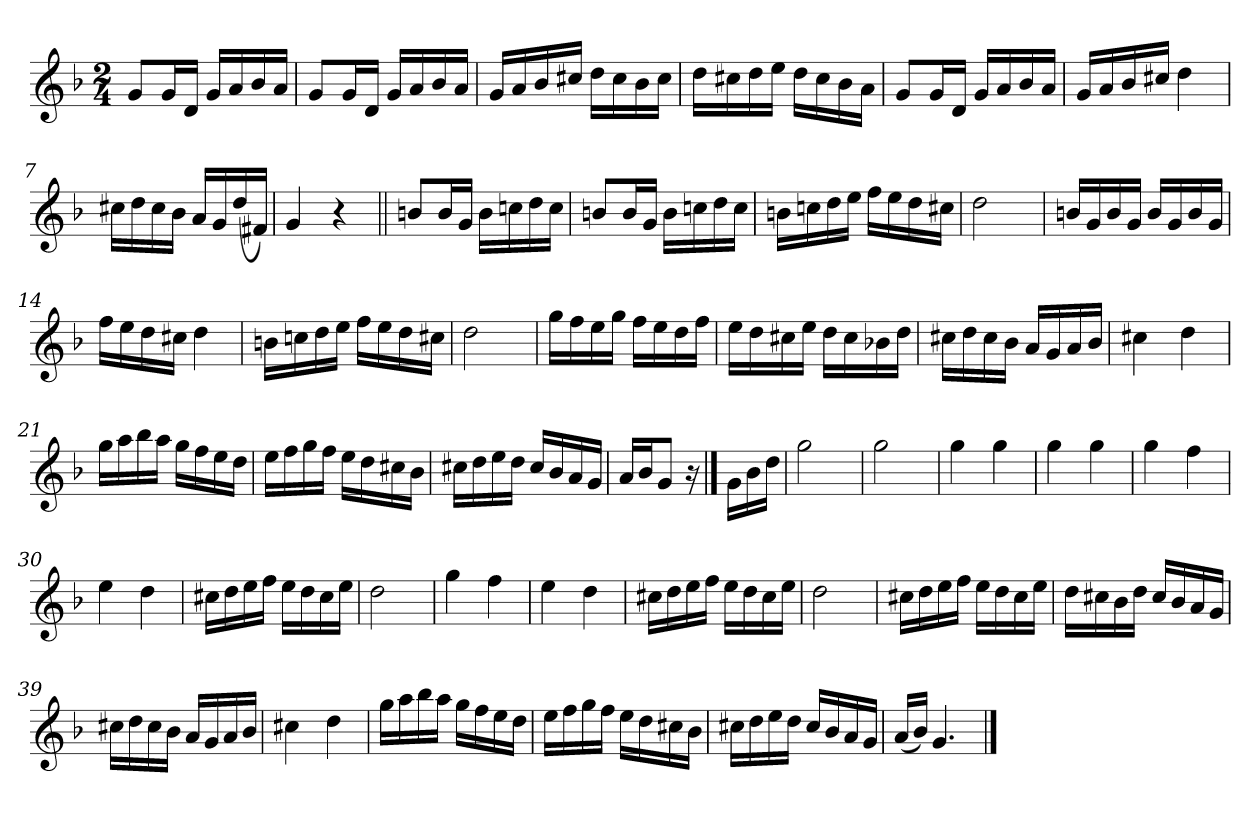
**kern
*part1
*staff1
*clefG2
*k[b-]
*G:dor
*M2/4
=1
8gL
16gL
16dJJ
16gLL
16a
16b-
16aJJ
=2
8gL
16gL
16dJJ
16gLL
16a
16b-
16aJJ
=3
16gLL
16a
16b-
16cc#XJJ
16ddLL
16cc#
16b-
16cc#JJ
=4
16ddLL
16cc#X
16dd
16eeJJ
16ddLL
16cc#
16b-
16aJJ
=5
8gL
16gL
16dJJ
16gLL
16a
16b-
16aJJ
=6
16gLL
16a
16b-
16cc#XJJ
4dd
=7
16cc#XLL
16dd
16cc#
16b-JJ
16aLL
16g
(16dd
16f#XJJ)
=8
4g
4r
=9||
8bnL
16bL
16gJJ
16bLL
16ccn
16dd
16ccJJ
=10
8bnL
16bL
16gJJ
16bLL
16ccn
16dd
16ccJJ
=11
16bnLL
16ccn
16dd
16eeJJ
16ffLL
16ee
16dd
16cc#XJJ
=12
2dd
=13
16bnLL
16g
16b
16gJJ
16bLL
16g
16b
16gJJ
=14
16ffLL
16ee
16dd
16cc#XJJ
4dd
=15
16bnLL
16ccn
16dd
16eeJJ
16ffLL
16ee
16dd
16cc#XJJ
=16
2dd
=17
16ggLL
16ff
16ee
16ggJJ
16ffLL
16ee
16dd
16ffJJ
=18
16eeLL
16dd
16cc#X
16eeJJ
16ddLL
16cc#
16b-X
16ddJJ
=19
16cc#XLL
16dd
16cc#
16b-JJ
16aLL
16g
16a
16b-JJ
=20
4cc#X
4dd
=21
16ggLL
16aa
16bb-
16aaJJ
16ggLL
16ff
16ee
16ddJJ
=22
16eeLL
16ff
16gg
16ffJJ
16eeLL
16dd
16cc#X
16b-JJ
=23
16cc#XLL
16dd
16ee
16ddJJ
16cc#LL
16b-
16a
16gJJ
=24
16aLL
16b-J
8gJ
16r
==
16gLL
16b-
16ddJJ
=25
2gg
=26
2gg
=27
4gg
4gg
=28
4gg
4gg
=29
4gg
4ff
=30
4ee
4dd
=31
16cc#XLL
16dd
16ee
16ffJJ
16eeLL
16dd
16cc#
16eeJJ
=32
2dd
=33
4gg
4ff
=34
4ee
4dd
=35
16cc#XLL
16dd
16ee
16ffJJ
16eeLL
16dd
16cc#
16eeJJ
=36
2dd
=37
16cc#XLL
16dd
16ee
16ffJJ
16eeLL
16dd
16cc#
16eeJJ
=38
16ddLL
16cc#X
16b-
16ddJJ
16cc#LL
16b-
16a
16gJJ
=39
16cc#XLL
16dd
16cc#
16b-JJ
16aLL
16g
16a
16b-JJ
=40
4cc#X
4dd
=41
16ggLL
16aa
16bb-
16aaJJ
16ggLL
16ff
16ee
16ddJJ
=42
16eeLL
16ff
16gg
16ffJJ
16eeLL
16dd
16cc#X
16b-JJ
=43
16cc#XLL
16dd
16ee
16ddJJ
16cc#LL
16b-
16a
16gJJ
=44
(16aLL
16b-JJ)
4.g
==
*-
